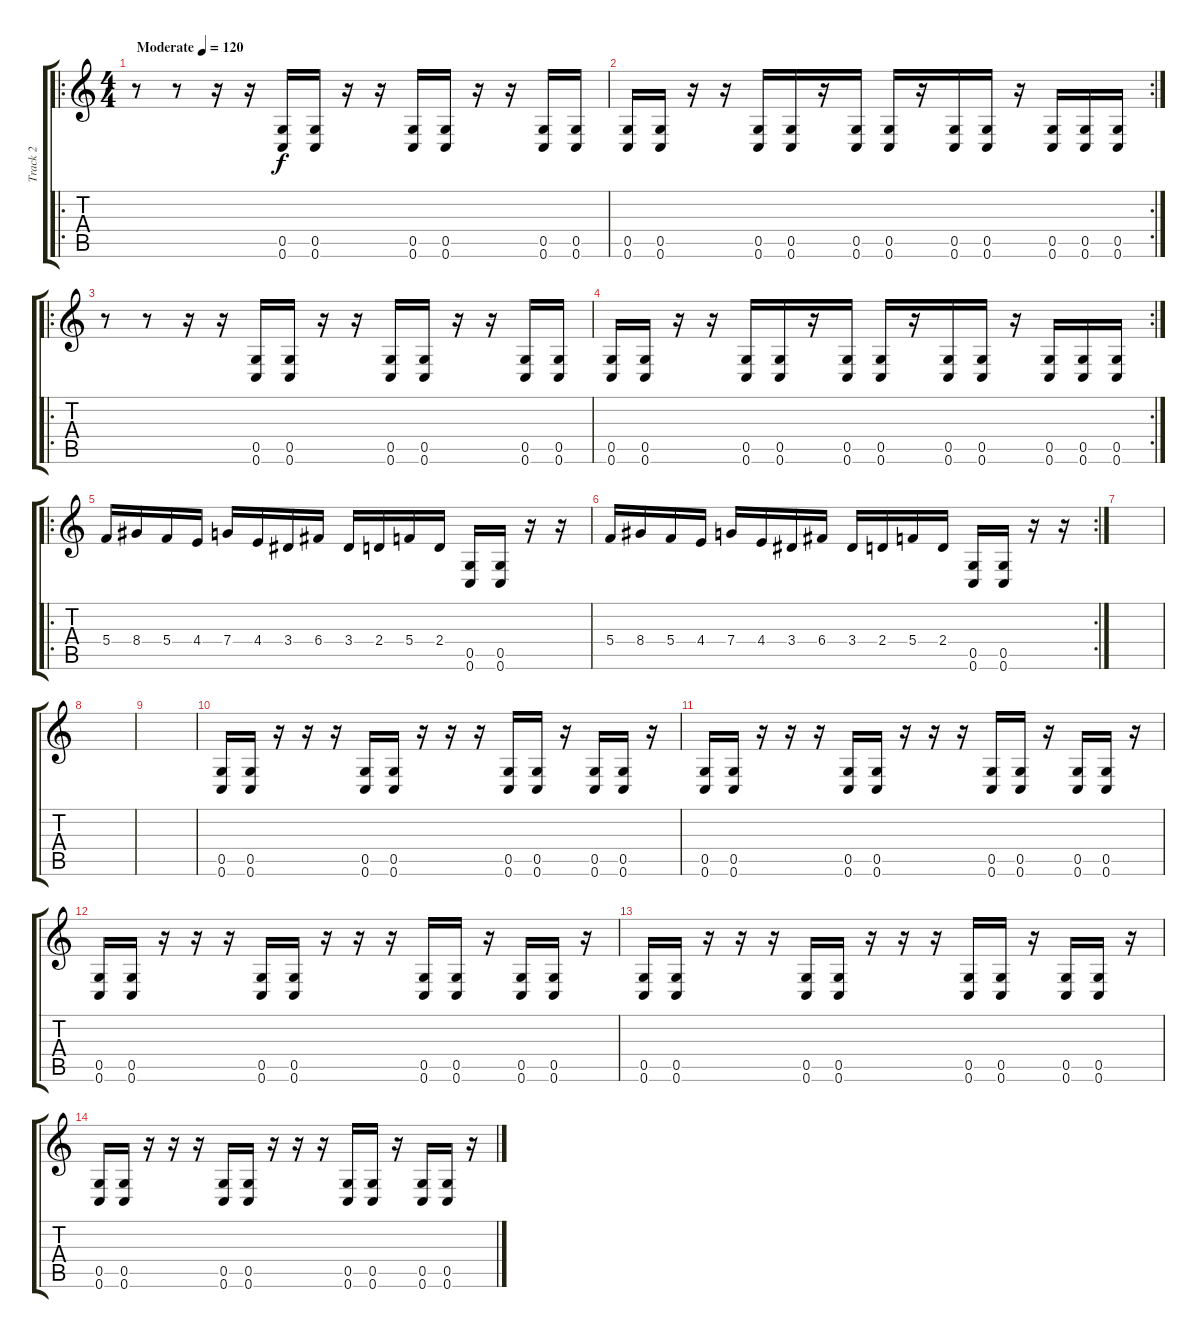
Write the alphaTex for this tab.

\track ("Track 2" "Track 2") {instrument distortionguitar}
\staff {score tabs}
\tuning (D4 A3 F3 C3 G2 C2) {hide}
\ro
\ts (4 4)
\tempo (120 "Moderate")
\clef g2
\ks c
r.8{dy f instrument distortionguitar} r.8 r.16 r.16 (0.5 0.6).16 (0.5 0.6).16 r.16 r.16 (0.5 0.6).16 (0.5 0.6).16 r.16 r.16 (0.5 0.6).16 (0.5 0.6).16 |
\rc 2
(0.5 0.6).16 (0.5 0.6).16 r.16 r.16 (0.5 0.6).16 (0.5 0.6).16 r.16 (0.5 0.6).16 (0.5 0.6).16 r.16 (0.5 0.6).16 (0.5 0.6).16 r.16 (0.5 0.6).16 (0.5 0.6).16 (0.5 0.6).16 |
\ro
r.8 r.8 r.16 r.16 (0.5 0.6).16 (0.5 0.6).16 r.16 r.16 (0.5 0.6).16 (0.5 0.6).16 r.16 r.16 (0.5 0.6).16 (0.5 0.6).16 |
\rc 2
(0.5 0.6).16 (0.5 0.6).16 r.16 r.16 (0.5 0.6).16 (0.5 0.6).16 r.16 (0.5 0.6).16 (0.5 0.6).16 r.16 (0.5 0.6).16 (0.5 0.6).16 r.16 (0.5 0.6).16 (0.5 0.6).16 (0.5 0.6).16 |
\ro
5.4.16 8.4.16 5.4.16 4.4.16 7.4.16 4.4.16 3.4.16 6.4.16 3.4.16 2.4.16 5.4.16 2.4.16 (0.5 0.6).16 (0.5 0.6).16 r.16 r.16 |
\rc 2
5.4.16 8.4.16 5.4.16 4.4.16 7.4.16 4.4.16 3.4.16 6.4.16 3.4.16 2.4.16 5.4.16 2.4.16 (0.5 0.6).16 (0.5 0.6).16 r.16 r.16 |
|
|
|
(0.5 0.6).16 (0.5 0.6).16 r.16 r.16 r.16 (0.5 0.6).16 (0.5 0.6).16 r.16 r.16 r.16 (0.5 0.6).16 (0.5 0.6).16 r.16 (0.5 0.6).16 (0.5 0.6).16 r.16 |
(0.5 0.6).16 (0.5 0.6).16 r.16 r.16 r.16 (0.5 0.6).16 (0.5 0.6).16 r.16 r.16 r.16 (0.5 0.6).16 (0.5 0.6).16 r.16 (0.5 0.6).16 (0.5 0.6).16 r.16 |
(0.5 0.6).16 (0.5 0.6).16 r.16 r.16 r.16 (0.5 0.6).16 (0.5 0.6).16 r.16 r.16 r.16 (0.5 0.6).16 (0.5 0.6).16 r.16 (0.5 0.6).16 (0.5 0.6).16 r.16 |
(0.5 0.6).16 (0.5 0.6).16 r.16 r.16 r.16 (0.5 0.6).16 (0.5 0.6).16 r.16 r.16 r.16 (0.5 0.6).16 (0.5 0.6).16 r.16 (0.5 0.6).16 (0.5 0.6).16 r.16 |
(0.5 0.6).16 (0.5 0.6).16 r.16 r.16 r.16 (0.5 0.6).16 (0.5 0.6).16 r.16 r.16 r.16 (0.5 0.6).16 (0.5 0.6).16 r.16 (0.5 0.6).16 (0.5 0.6).16 r.16
